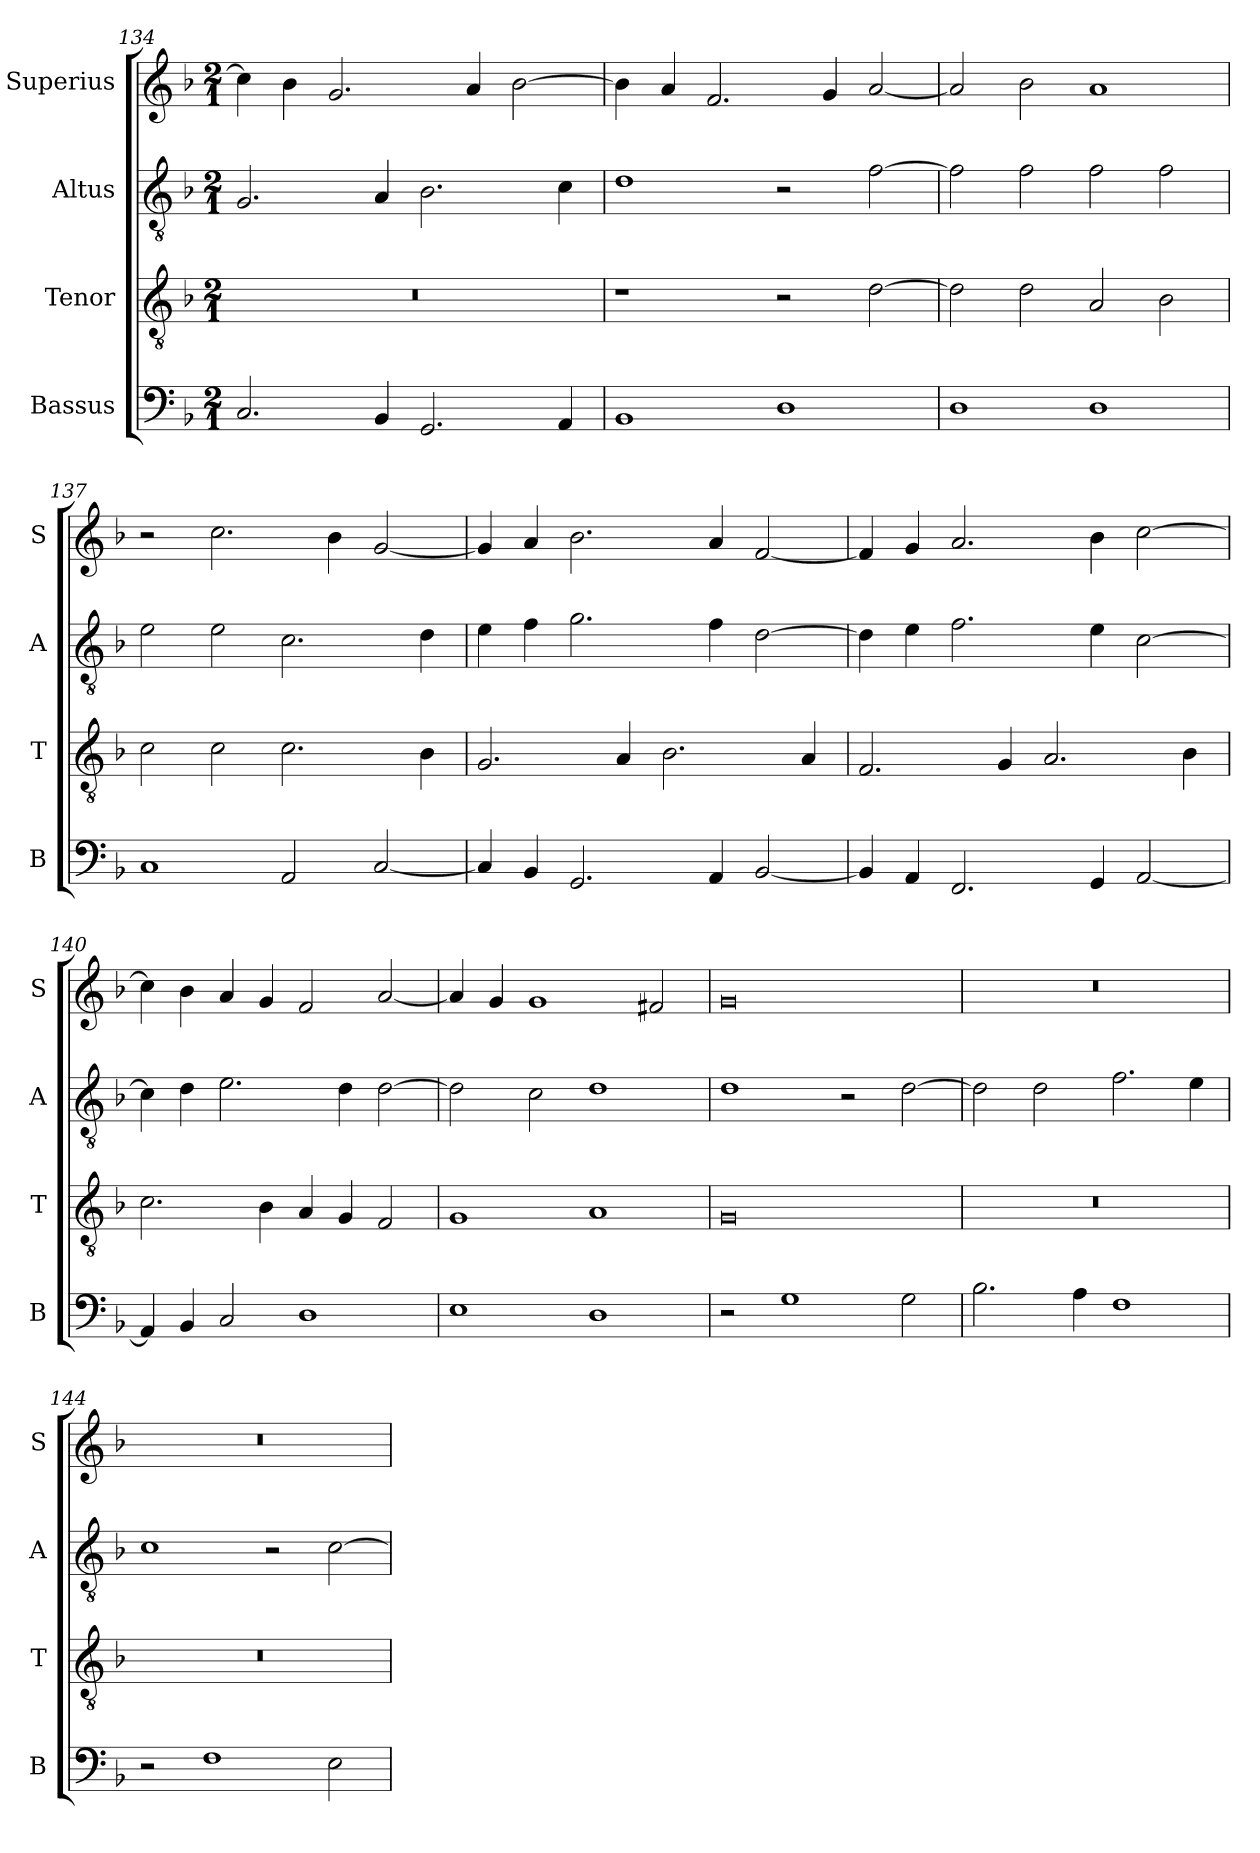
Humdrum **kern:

**kern	**kern	**kern	**kern
*part4	*part3	*part2	*part1
*staff4	*staff3	*staff2	*staff1
*I"Bassus	*I"Tenor	*I"Altus	*I"Superius
*I'B	*I'T	*I'A	*I'S
*clefF4	*clefGv2	*clefGv2	*clefG2
*k[b-]	*k[b-]	*k[b-]	*k[b-]
*M2/1	*M2/1	*M2/1	*M2/1
=134	=134	=134	=134
2.C	0r	2.G	4cc]
.	.	.	4b-
.	.	.	2.g
4BB-	.	4A	.
2.GG	.	2.B-	.
.	.	.	4a
.	.	.	[2b-
4AA	.	4c	.
=135	=135	=135	=135
1BB-	1r	1d	4b-]
.	.	.	4a
.	.	.	2.f
1D	2r	2r	.
.	.	.	4g
.	[2d	[2f	[2a
=136	=136	=136	=136
1D	2d]	2f]	2a]
.	2d	2f	2b-
1D	2A	2f	1a
.	2B-	2f	.
=137	=137	=137	=137
1C	2c	2e	2r
.	2c	2e	2.cc
2AA	2.c	2.c	.
.	.	.	4b-
[2C	.	.	[2g
.	4B-	4d	.
=138	=138	=138	=138
4C]	2.G	4e	4g]
4BB-	.	4f	4a
2.GG	.	2.g	2.b-
.	4A	.	.
.	2.B-	.	.
4AA	.	4f	4a
[2BB-	.	[2d	[2f
.	4A	.	.
=139	=139	=139	=139
4BB-]	2.F	4d]	4f]
4AA	.	4e	4g
2.FF	.	2.f	2.a
.	4G	.	.
.	2.A	.	.
4GG	.	4e	4b-
[2AA	.	[2c	[2cc
.	4B-	.	.
=140	=140	=140	=140
4AA]	2.c	4c]	4cc]
4BB-	.	4d	4b-
2C	.	2.e	4a
.	4B-	.	4g
1D	4A	.	2f
.	4G	4d	.
.	2F	[2d	[2a
=141	=141	=141	=141
1E	1G	2d]	4a]
.	.	.	4g
.	.	2c	1g
1D	1A	1d	.
.	.	.	2f#X
=142	=142	=142	=142
2r	0G	1d	0g
1G	.	.	.
.	.	2r	.
2G	.	[2d	.
=143	=143	=143	=143
2.B-	0r	2d]	0r
.	.	2d	.
4A	.	.	.
1F	.	2.f	.
.	.	4e	.
=144	=144	=144	=144
2r	0r	1c	0r
1F	.	.	.
.	.	2r	.
2E	.	[2c	.
=	=	=	=
*-	*-	*-	*-
